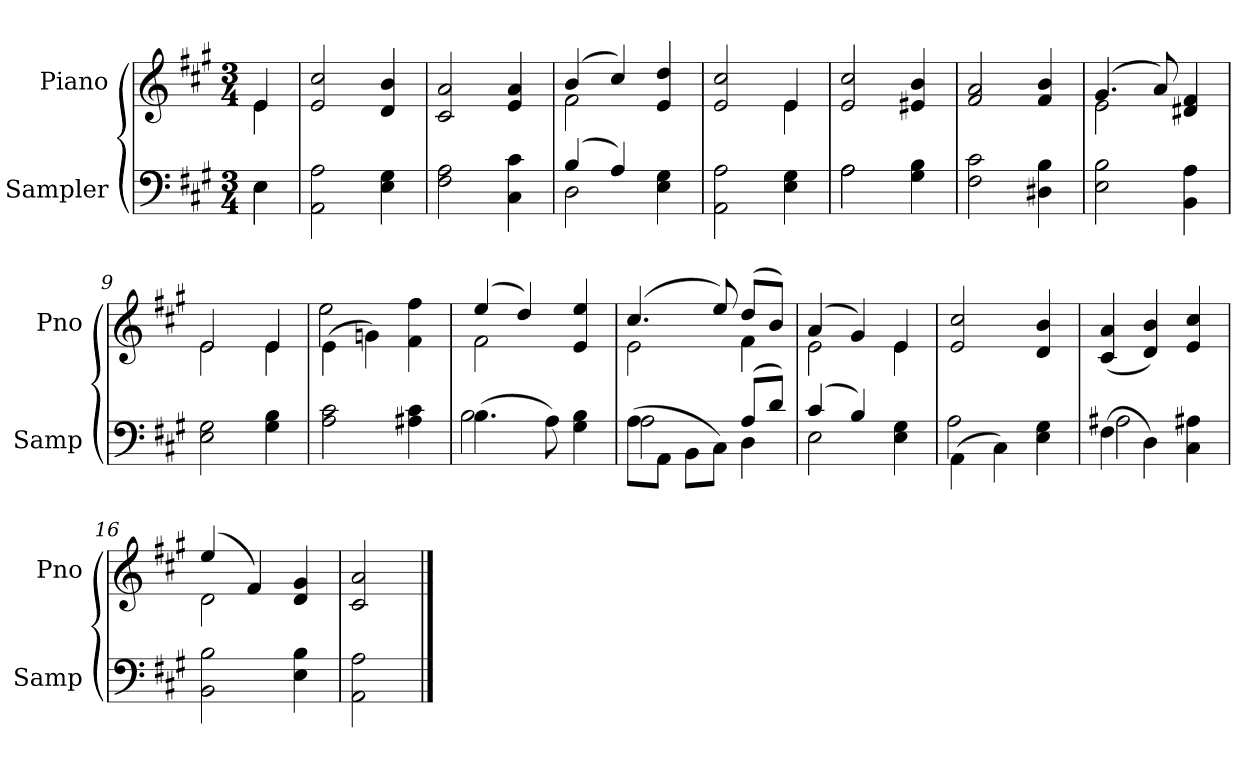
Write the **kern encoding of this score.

**kern	**kern
*part2	*part1
*staff2	*staff1
*I"Sampler	*I"Piano
*I'Samp	*I'Pno
*clefF4	*clefG2
*k[f#c#g#]	*k[f#c#g#]
*A:	*A:
*M3/4	*M3/4
=1	=1
*^	*^
4E\	4E	4e/	4e
*v	*v	*	*
*	*v	*v
=2	=2
2AA 2A	2e 2cc#
4E 4G#	4d 4b
=3	=3
2F# 2A	2c# 2a
4C# 4c#	4e 4a
=4	=4
*^	*^
(4B/	2D	(4b/	2f#
4A/)	.	4cc#/)	.
4E 4G#	4ryy	4e 4dd	4ryy
*v	*v	*	*
=5	=5	=5
2AA 2A	2e 2cc#	2ryy
4E 4G#	4e/	4e
*	*v	*v
=6	=6
*^	*
2A\	2A	2e 2cc#
4G# 4B	4ryy	4e#X 4b
*v	*v	*
=7	=7
2F# 2c#	2f# 2a
4D#X 4B	4f# 4b
=8	=8
*	*^
2E 2B	(4.g#/	2e
.	8a/)	.
4BB 4A	4d#X 4f#	4ryy
=9	=9	=9
2E 2G#	2e/	2e
4G# 4B	4e/	4e
=10	=10	=10
2A 2c#	(4e\	2ee
.	4gn\)	.
4A#X 4c#	4f# 4ff#	4ryy
=11	=11	=11
*^	*	*
(4.B\	2B	(4ee/	2f#
.	.	4dd/)	.
8A\)	.	.	.
4G#\ 4B\	4ryy	4e 4ee	4ryy
=12	=12	=12	=12
(8A\L	2A	(4.cc#/	2e
8AA\J	.	.	.
8BB\L	.	.	.
8C#\J)	.	8ee/)	.
(8A/L	4D	(8dd/L	4f#
8d/J)	.	8b/J)	.
=13	=13	=13	=13
(4c#/	2E	(4a/	2e
4B/)	.	4g#/)	.
4E 4G#	4ryy	4e/	4e
*	*	*v	*v
=14	=14	=14
(4AA\	2A	2e 2cc#
4C#\)	.	.
4E 4G#	4ryy	4d 4b
=15	=15	=15
(4F#\	2A#	(4c# 4a
4D\)	.	4d 4b)
4C# 4A#X	4ryy	4e 4cc#
*v	*v	*
=16	=16
*	*^
2BB 2B	(4ee/	2d
.	4f#/)	.
4E 4B	4d 4g#	4ryy
*	*v	*v
=17	=17
2AA 2A	2c# 2a
==	==
*-	*-
